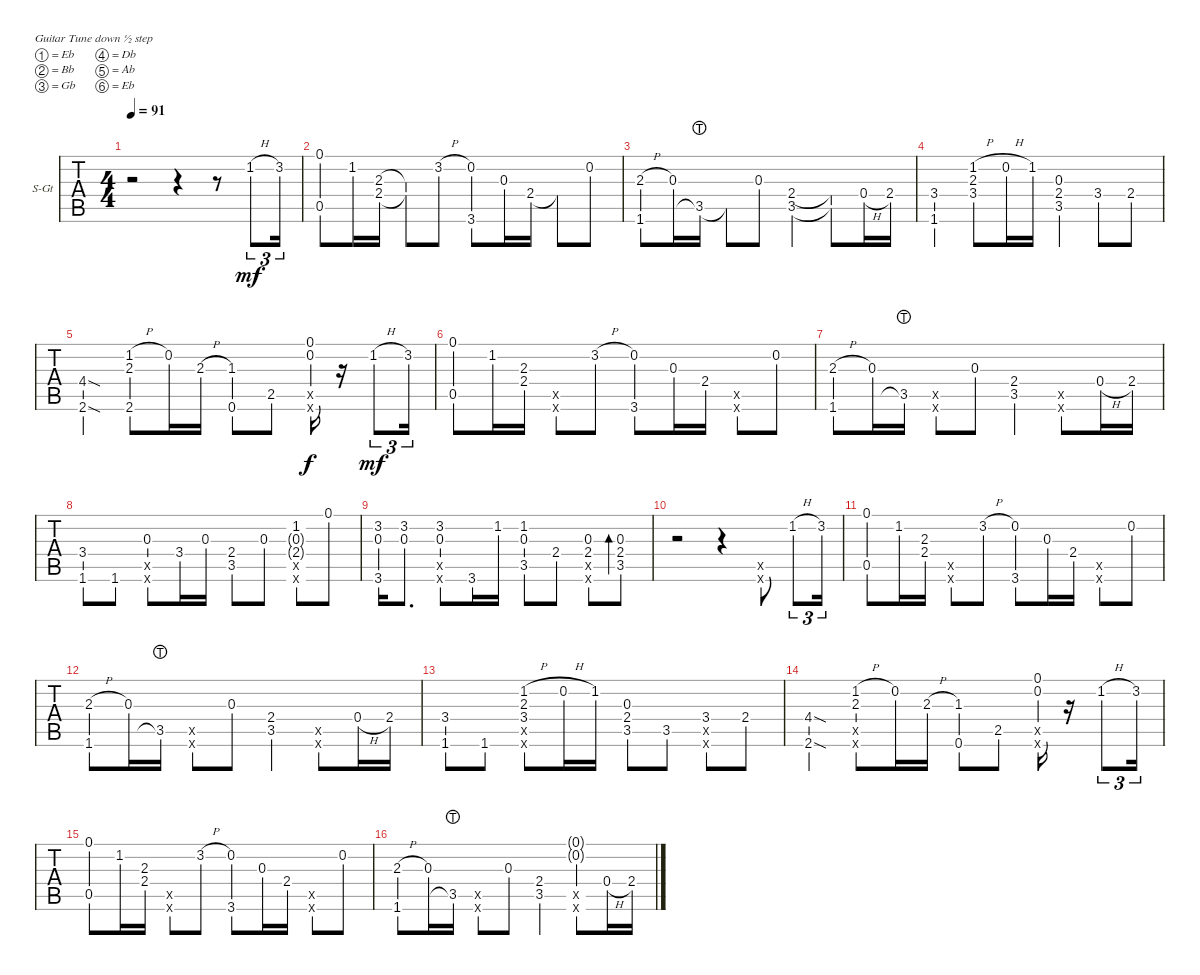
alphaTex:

\defaultSystemsLayout 4
\bracketExtendMode groupsimilarinstruments
\firstSystemTrackNameOrientation horizontal
\otherSystemsTrackNameOrientation horizontal
\track ("Steel Guitar" "S-Gt") {instrument acousticguitarsteel}
\staff {tabs}
\tuning (Eb4 Bb3 Gb3 Db3 Ab2 Eb2)
\ts (4 4)
\tempo 91
\clef g2
\ks c
r.2{dy mf instrument acousticguitarsteel} r.4 r.8 1.2{h}.8{tu (3 2)} 3.2.16{tu (3 2)} |
(0.1 0.5).8 1.2.16 (2.3 2.4).16 (2.3{t} 2.4{t}).8 3.2{h}.8 (0.2 3.6).8 0.3.16 2.4.16 2.4{t}.8 0.2.8 |
(2.3{h} 1.6).8 0.3.16 3.5{lht}.16 3.5{t}.8 0.3.8 (2.4 3.5).4 (3.5{t} 2.4{t}).8 0.4{h}.16 2.4.16 |
(3.4 1.6).4 (1.2{h} 2.3 3.4).8 0.2{h}.16 1.2.16 (2.4 3.5 0.3).4 3.4.8 2.4.8 |
(4.4{sod} 2.6{sod}).4 (1.2{h} 2.3 2.6).8 0.2.16 2.3{h}.16 (1.3 0.6).8 2.5.8 (0.1 0.2 0.6{x} 0.5{x}).16{dy f} r.16 1.2{h}.8{tu (3 2) dy mf} 3.2.16{tu (3 2)} |
(0.1 0.5).8 1.2.16 (2.3 2.4).16 (0.6{x} 0.5{x}).8 3.2{h}.8 (0.2 3.6).8 0.3.16 2.4.16 (0.5{x} 0.6{x}).8 0.2.8 |
(2.3{h} 1.6).8 0.3.16 3.5{lht}.16 (3.5{x} 0.6{x}).8 0.3.8 (2.4 3.5).4 (3.5{x} 0.6{x}).8 0.4{h}.16 2.4.16 |
(3.4 1.6).8 1.6.8 (0.3 0.6{x} 0.5{x}).8 3.4.16 0.3.16 (2.4 3.5).8 0.3.8 (1.2 0.6{x} 0.5{x} 0.3{g} 2.4{g}).8 0.1.8 |
(3.2 0.3 3.6).16 (3.2 0.3).8{d} (3.2 0.6{x} 0.5{x} 0.3).8 3.6.16 1.2.16 (1.2 3.5 0.3).8 2.4.8 (0.6{x} 0.5{x} 2.4 0.3).8 (0.3 2.4 3.5).8{bd 30} |
r.2 r.4 (0.6{x} 0.5{x}).8 1.2{h}.8{tu (3 2)} 3.2.16{tu (3 2)} |
(0.1 0.5).8 1.2.16 (2.3 2.4).16 (0.6{x} 0.5{x}).8 3.2{h}.8 (0.2 3.6).8 0.3.16 2.4.16 (0.5{x} 0.6{x}).8 0.2.8 |
(2.3{h} 1.6).8 0.3.16 3.5{lht}.16 (3.5{x} 0.6{x}).8 0.3.8 (2.4 3.5).4 (3.5{x} 0.6{x}).8 0.4{h}.16 2.4.16 |
(3.4 1.6).8 1.6.8 (1.2{h} 2.3 0.6{x} 0.5{x} 3.4).8 0.2{h}.16 1.2.16 (0.3 2.4 3.5).8 3.5.8 (3.4 0.6{x} 0.5{x}).8 2.4.8 |
(4.4{sod} 2.6{sod}).4 (1.2{h} 2.3 2.6{x} 0.5{x}).8 0.2.16 2.3{h}.16 (1.3 0.6).8 2.5.8 (0.1 0.2 0.6{x} 0.5{x}).16 r.16 1.2{h}.8{tu (3 2)} 3.2.16{tu (3 2)} |
(0.1 0.5).8 1.2.16 (2.3 2.4).16 (0.6{x} 0.5{x}).8 3.2{h}.8 (0.2 3.6).8 0.3.16 2.4.16 (0.6{x} 0.5{x}).8 0.2.8 |
(2.3{h} 1.6).8 0.3.16 3.5{lht}.16 (3.5{x} 0.6{x}).8 0.3.8 (2.4 3.5).4 (3.5{x} 0.6{x} 0.2{g} 0.1{g}).8 0.4{h}.16 2.4.16
